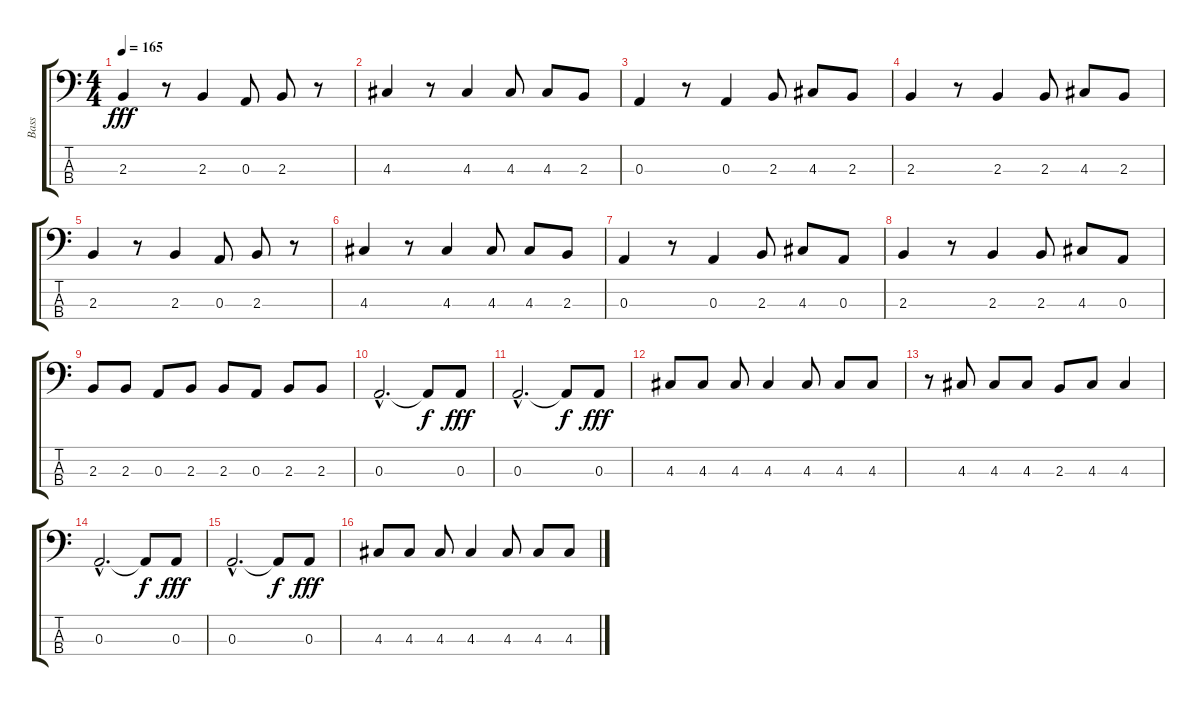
\track ("Bass" "Bass") {instrument slapbass1}
\staff {score tabs}
\tuning (G2 D2 A1 E1) {hide}
\ts (4 4)
\tempo 165
\clef f4
\ks c
2.3.4{dy fff} r.8 2.3.4 0.3.8 2.3.8 r.8 |
4.3.4 r.8 4.3.4 4.3.8 4.3.8 2.3.8 |
0.3.4 r.8 0.3.4 2.3.8 4.3.8 2.3.8 |
2.3.4 r.8 2.3.4 2.3.8 4.3.8 2.3.8 |
2.3.4 r.8 2.3.4 0.3.8 2.3.8 r.8 |
4.3.4 r.8 4.3.4 4.3.8 4.3.8 2.3.8 |
0.3.4 r.8 0.3.4 2.3.8 4.3.8 0.3.8 |
2.3.4 r.8 2.3.4 2.3.8 4.3.8 0.3.8 |
2.3.8 2.3.8 0.3.8 2.3.8 2.3.8 0.3.8 2.3.8 2.3.8 |
0.3{hac}.2{d} 0.3{t}.8{dy f} 0.3.8{dy fff} |
0.3{hac}.2{d} 0.3{t}.8{dy f} 0.3.8{dy fff} |
4.3.8 4.3.8 4.3.8 4.3.4 4.3.8 4.3.8 4.3.8 |
r.8 4.3.8 4.3.8 4.3.8 2.3.8 4.3.8 4.3.4 |
0.3{hac}.2{d} 0.3{t}.8{dy f} 0.3.8{dy fff} |
0.3{hac}.2{d} 0.3{t}.8{dy f} 0.3.8{dy fff} |
4.3.8 4.3.8 4.3.8 4.3.4 4.3.8 4.3.8 4.3.8
